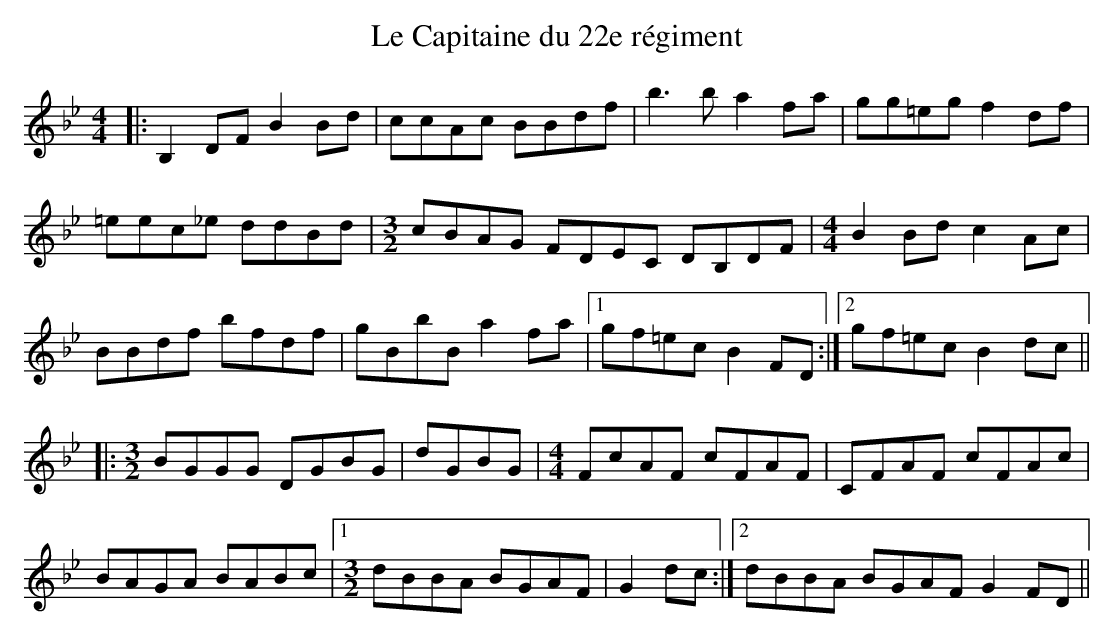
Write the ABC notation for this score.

X:1
T:Capitaine du 22e régiment, Le
M:4/4
L:1/8
K:Bb
|:B,2 DF B2 Bd|ccAc BBdf|b3b a2 fa|gg=eg f2 df|
=eec_e ddBd|[M:3/2]cBAG FDEC DB,DF|[M:4/4]B2 Bd c2 Ac|
BBdf bfdf|gBbB a2 fa|1 gf=ec B2 FD:|2 gf=ec B2 dc||
|:[M:3/2]BGGG DGBG|dGBG|[M:4/4]FcAF cFAF|CFAF cFAc|
BAGA BABc|1 [M:3/2]dBBA BGAF|G2 dc:|2 dBBA BGAF G2 FD||
